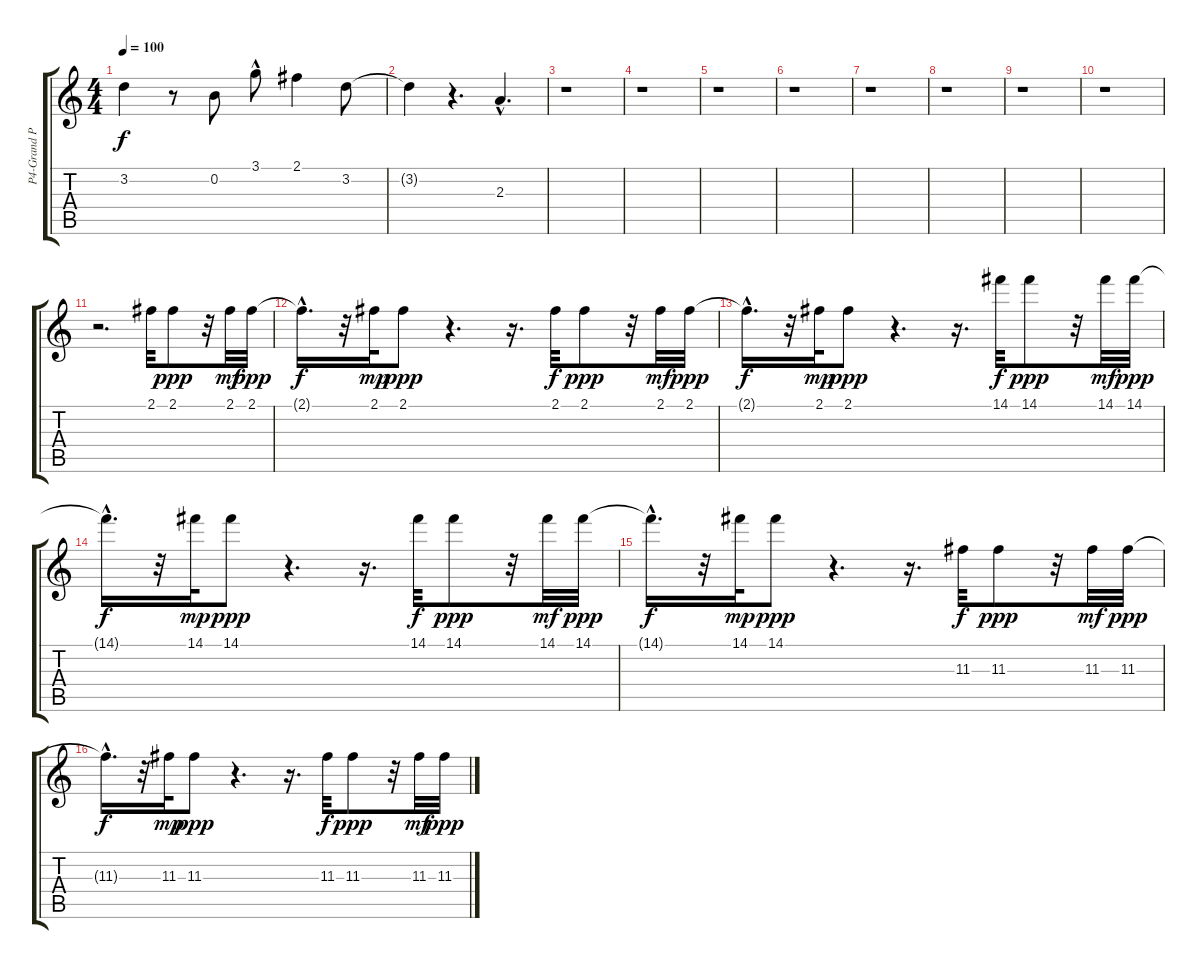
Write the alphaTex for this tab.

\track ("P4-Grand Piano" "P4-Grand P") {instrument acousticguitarsteel}
\staff {score tabs}
\tuning (E4 B3 G3 D3 A2 E2) {hide}
\ts (4 4)
\tempo 100
\clef g2
\ks c
3.2{t}.4{dy f} r.8 0.2.8 3.1{hac}.8 2.1.4 3.2.8 |
3.2{t}.4 r.4{d} 2.3{hac}.4{d} |
r.1 |
r.1 |
r.1 |
r.1 |
r.1 |
r.1 |
r.1 |
r.1 |
r.2{d} 2.1.32 2.1.8{dy ppp} r.32 2.1.32{dy mf} 2.1.32{dy ppp} |
2.1{hac t}.16{d dy f} r.32 2.1.32{dy mp} 2.1.8{dy ppp} r.4{d} r.16{d} 2.1.32{dy f} 2.1.8{dy ppp} r.32 2.1.32{dy mf} 2.1.32{dy ppp} |
2.1{hac t}.16{d dy f} r.32 2.1.32{dy mp} 2.1.8{dy ppp} r.4{d} r.16{d} 14.1.32{dy f} 14.1.8{dy ppp} r.32 14.1.32{dy mf} 14.1.32{dy ppp} |
14.1{hac t}.16{d dy f} r.32 14.1.32{dy mp} 14.1.8{dy ppp} r.4{d} r.16{d} 14.1.32{dy f} 14.1.8{dy ppp} r.32 14.1.32{dy mf} 14.1.32{dy ppp} |
14.1{hac t}.16{d dy f} r.32 14.1.32{dy mp} 14.1.8{dy ppp} r.4{d} r.16{d} 11.3.32{dy f} 11.3.8{dy ppp} r.32 11.3.32{dy mf} 11.3.32{dy ppp} |
11.3{hac t}.16{d dy f} r.32 11.3.32{dy mp} 11.3.8{dy ppp} r.4{d} r.16{d} 11.3.32{dy f} 11.3.8{dy ppp} r.32 11.3.32{dy mf} 11.3.32{dy ppp}
